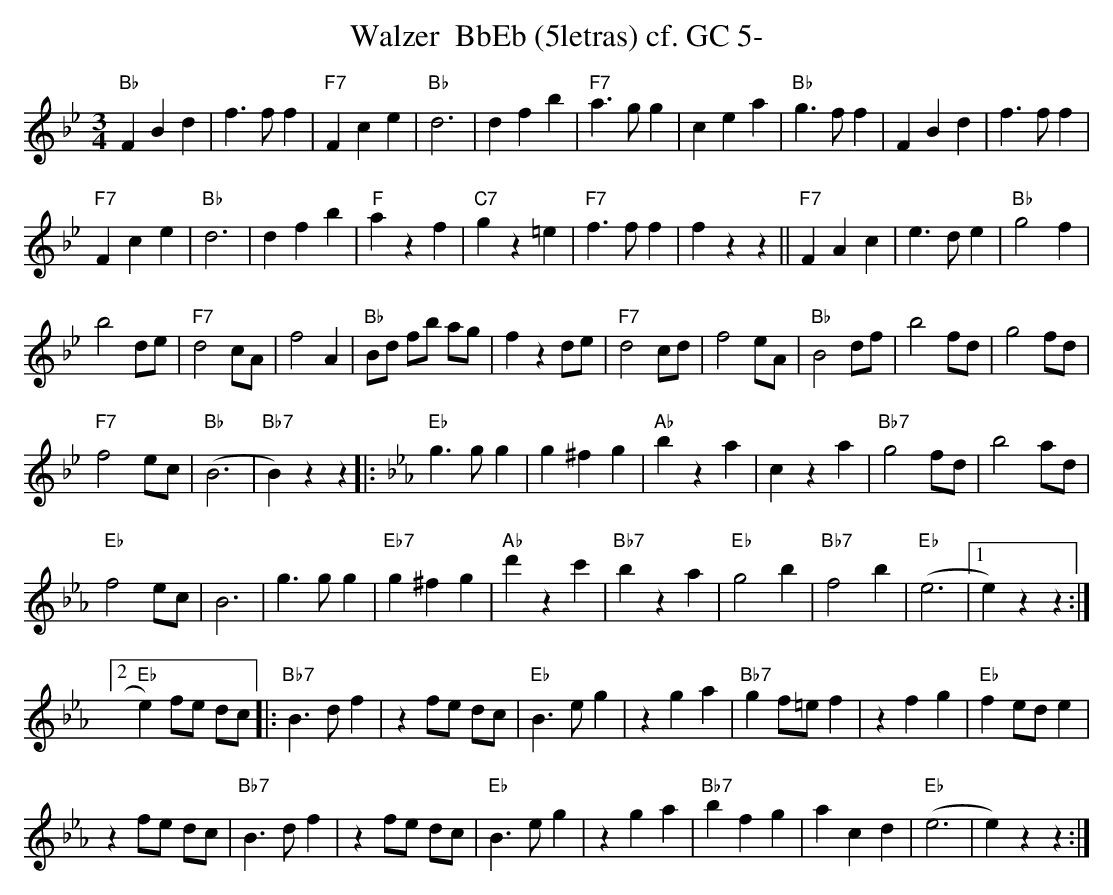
X:1
T:Walzer  BbEb (5letras) cf. GC 5-
M:3/4
L:1/4
K:Bbmaj%%MIDI gchordon
"Bb"FBd | f>ff | "F7"Fce | "Bb"d3 | dfb | "F7"a>gg | cea | "Bb"g>ff | FBd | f>ff |
"F7"Fce | "Bb"d3 | dfb | "F"azf | "C7"gz=e | "F7"f>ff | fzz || "F7"FAc | e>de | "Bb"g2f |
b2d/2e/2 | "F7"d2c/2A/2 | f2A | "Bb"B/2d/2 f/2b/2 a/2g/2 | fzd/2e/2 | "F7"d2c/2d/2 | f2e/2A/2 | "Bb"B2d/2f/2 | b2f/2d/2 | g2f/2d/2 |
"F7"f2e/2c/2 | "Bb"(B3 | "Bb7"B)zz |: [K:Ebmaj] "Eb"g>gg | g^fg | "Ab"bza | cza | "Bb7"g2f/2d/2 | b2a/2d/2 |
"Eb"f2e/2c/2 | B3 | g>gg | "Eb7"g^fg | "Ab"d'zc' | "Bb7"bza | "Eb"g2b | "Bb7"f2b | "Eb"(e3 |1 e)zz :|2
"Eb"e) f/2e/2 d/2c/2 |: "Bb7"B>df | zf/2e/2 d/2c/2 | "Eb"B>eg | zga | "Bb7"gf/2=e/2f | zfg | "Eb"fe/2d/2e |
zf/2e/2 d/2c/2 | "Bb7"B>df | zf/2e/2 d/2c/2 | "Eb"B>eg | zga | "Bb7"bfg | acd | "Eb"(e3 | e)zz :|
